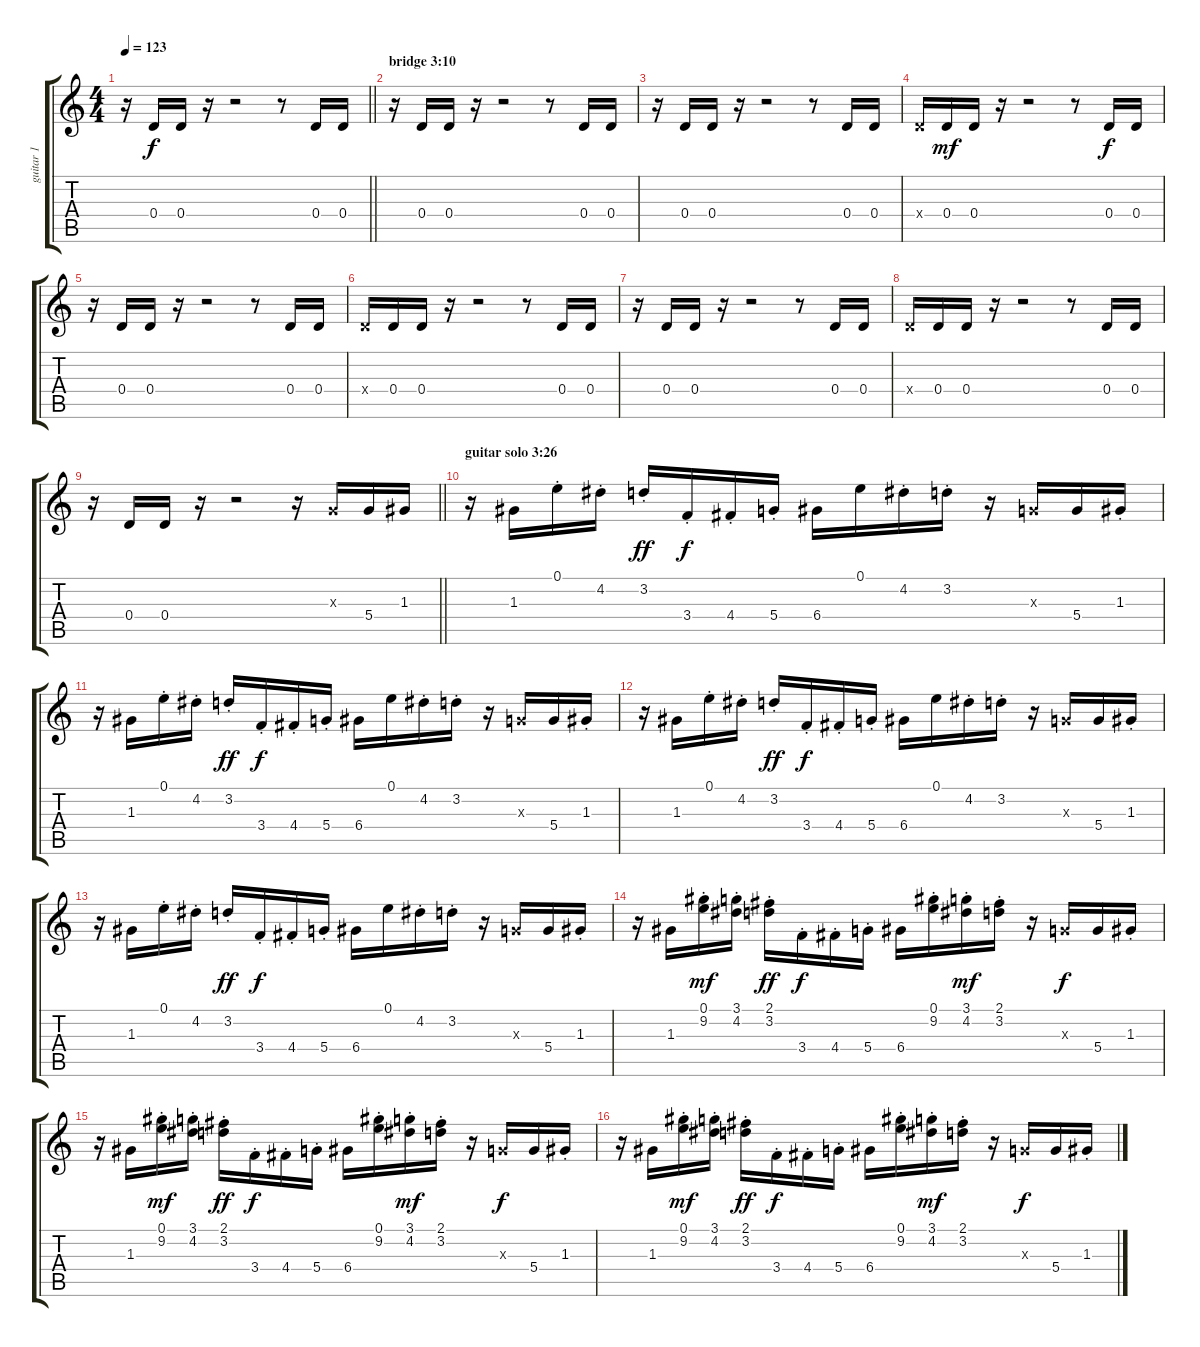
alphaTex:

\track ("guitar 1" "guitar 1") {instrument electricguitarmuted}
\staff {score tabs}
\tuning (E4 B3 G3 D3 A2 E2) {hide}
\ts (4 4)
\tempo 123
\clef g2
\barLineRight lightlight
\ks c
r.16{dy f} 0.4.16 0.4.16 r.16 r.2 r.8 0.4.16 0.4.16 |
\section ("" "bridge 3:10")
r.16 0.4.16 0.4.16 r.16 r.2 r.8 0.4.16 0.4.16 |
r.16 0.4.16 0.4.16 r.16 r.2 r.8 0.4.16 0.4.16 |
0.4{x}.16 0.4.16{dy mf} 0.4.16 r.16 r.2 r.8 0.4.16{dy f} 0.4.16 |
r.16 0.4.16 0.4.16 r.16 r.2 r.8 0.4.16 0.4.16 |
0.4{x}.16 0.4.16 0.4.16 r.16 r.2 r.8 0.4.16 0.4.16 |
r.16 0.4.16 0.4.16 r.16 r.2 r.8 0.4.16 0.4.16 |
0.4{x}.16 0.4.16 0.4.16 r.16 r.2 r.8 0.4.16 0.4.16 |
\barLineRight lightlight
r.16 0.4.16 0.4.16 r.16 r.2 r.16 0.3{x}.16{balance 8 instrument electricguitarclean} 5.4.16 1.3.16 |
\section ("" "guitar solo 3:26")
r.16 1.3.16 0.1{st}.16 4.2{st}.16 3.2{st}.16{dy ff} 3.4{st}.16{dy f} 4.4{st}.16 5.4{st}.16 6.4.16 0.1.16 4.2{st}.16 3.2{st}.16 r.16 0.3{x}.16 5.4.16 1.3{st}.16 |
r.16 1.3.16 0.1{st}.16 4.2{st}.16 3.2{st}.16{dy ff} 3.4{st}.16{dy f} 4.4{st}.16 5.4{st}.16 6.4.16 0.1.16 4.2{st}.16 3.2{st}.16 r.16 0.3{x}.16 5.4.16 1.3{st}.16 |
r.16 1.3.16 0.1{st}.16 4.2{st}.16 3.2{st}.16{dy ff} 3.4{st}.16{dy f} 4.4{st}.16 5.4{st}.16 6.4.16 0.1.16 4.2{st}.16 3.2{st}.16 r.16 0.3{x}.16 5.4.16 1.3{st}.16 |
r.16 1.3.16 0.1{st}.16 4.2{st}.16 3.2{st}.16{dy ff} 3.4{st}.16{dy f} 4.4{st}.16 5.4{st}.16 6.4.16 0.1.16 4.2{st}.16 3.2{st}.16 r.16 0.3{x}.16 5.4.16 1.3{st}.16 |
r.16 1.3.16 (0.1{st} 9.2{st}).16{dy mf} (3.1{st} 4.2{st}).16 (2.1{st} 3.2{st}).16{dy ff} 3.4{st}.16{dy f} 4.4{st}.16 5.4{st}.16 6.4.16 (0.1{st} 9.2{st}).16 (3.1{st} 4.2{st}).16{dy mf} (2.1{st} 3.2{st}).16 r.16 0.3{x}.16{dy f} 5.4.16 1.3{st}.16 |
r.16 1.3.16 (0.1{st} 9.2{st}).16{dy mf} (3.1{st} 4.2{st}).16 (2.1{st} 3.2{st}).16{dy ff} 3.4{st}.16{dy f} 4.4{st}.16 5.4{st}.16 6.4.16 (0.1{st} 9.2{st}).16 (3.1{st} 4.2{st}).16{dy mf} (2.1{st} 3.2{st}).16 r.16 0.3{x}.16{dy f} 5.4.16 1.3{st}.16 |
r.16 1.3.16 (0.1{st} 9.2{st}).16{dy mf} (3.1{st} 4.2{st}).16 (2.1{st} 3.2{st}).16{dy ff} 3.4{st}.16{dy f} 4.4{st}.16 5.4{st}.16 6.4.16 (0.1{st} 9.2{st}).16 (3.1{st} 4.2{st}).16{dy mf} (2.1{st} 3.2{st}).16 r.16 0.3{x}.16{dy f} 5.4.16 1.3{st}.16
